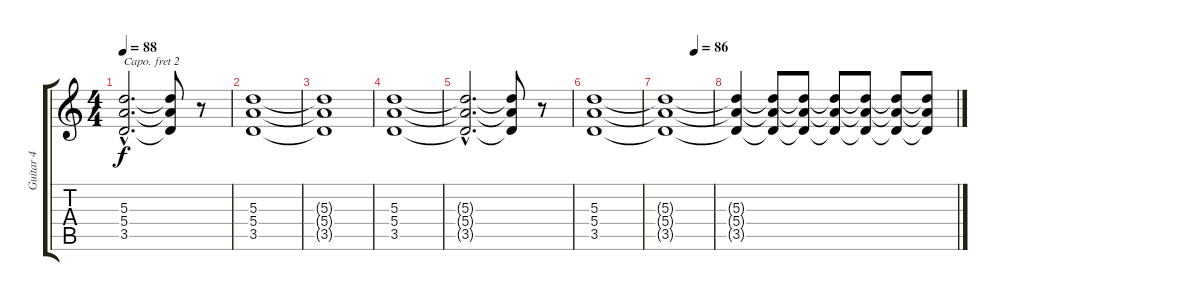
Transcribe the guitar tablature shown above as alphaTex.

\track ("Guitar 4 " "Guitar 4 ") {instrument distortionguitar}
\staff {score tabs}
\capo 2
\tuning (E4 B3 G3 D3 A2 E2) {hide}
\ts (4 4)
\tempo 88
\clef g2
\ks c
(5.3{hac t} 5.4{hac t} 3.5{hac t}).2{d dy f} (5.3{t} 5.4{t} 3.5{t}).8 r.8 |
(5.3 5.4 3.5).1 |
(5.3{t} 5.4{t} 3.5{t}).1 |
(5.3 5.4 3.5).1 |
(5.3{hac t} 5.4{hac t} 3.5{hac t}).2{d} (5.3{t} 5.4{t} 3.5{t}).8 r.8 |
(5.3 5.4 3.5).1 |
\tempo (86 0.625)
(5.3{t} 5.4{t} 3.5{t}).1 |
(5.3{t} 5.4{t} 3.5{t}).4 (5.3{t} 5.4{t} 3.5{t}).8{volume 8} (5.3{t} 5.4{t} 3.5{t}).8{volume 7} (5.3{t} 5.4{t} 3.5{t}).8{volume 5} (5.3{t} 5.4{t} 3.5{t}).8{volume 4} (5.3{t} 5.4{t} 3.5{t}).8{volume 2} (5.3{t} 5.4{t} 3.5{t}).8{volume 1}
